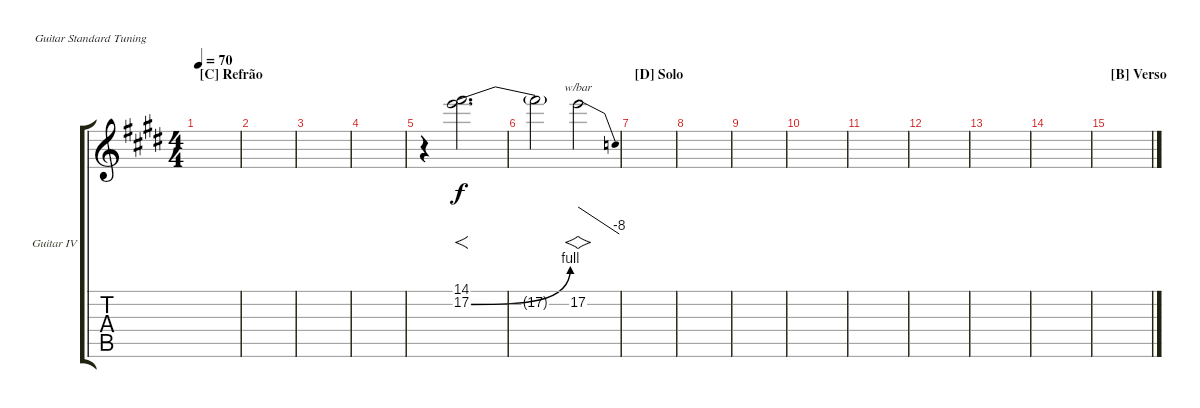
\defaultSystemsLayout 4
\bracketExtendMode groupsimilarinstruments
\firstSystemTrackNameOrientation horizontal
\otherSystemsTrackNameOrientation horizontal
\track ("Guitar IV" "Guitar IV") {instrument overdrivenguitar}
\staff {score tabs}
\tuning (E4 B3 G3 D3 A2 E2)
\ts (4 4)
\section ("C" "Refrão")
\tempo 70
\clef g2
\scale
0.5
\ks e
|
\scale
0.5 |
\scale
0.5 |
\scale
0.5 |
\scale
0.5 r.4 (17.2{be (bend 0 0 15 4)} 14.1).2{f d} |
\scale
0.5 17.2{t}.2 17.2.2{vs tbe (dive default 0 0 53.4 -32)} |
\section ("D" "Solo")
\scale
0.5 |
\scale
0.5 |
\scale
0.5 |
\scale
0.5 |
\scale
0.5 |
\scale
0.5 |
\scale
0.5 |
\scale
0.5 |
\section ("B" "Verso")
\scale
0.5 |
\scale
0.5
